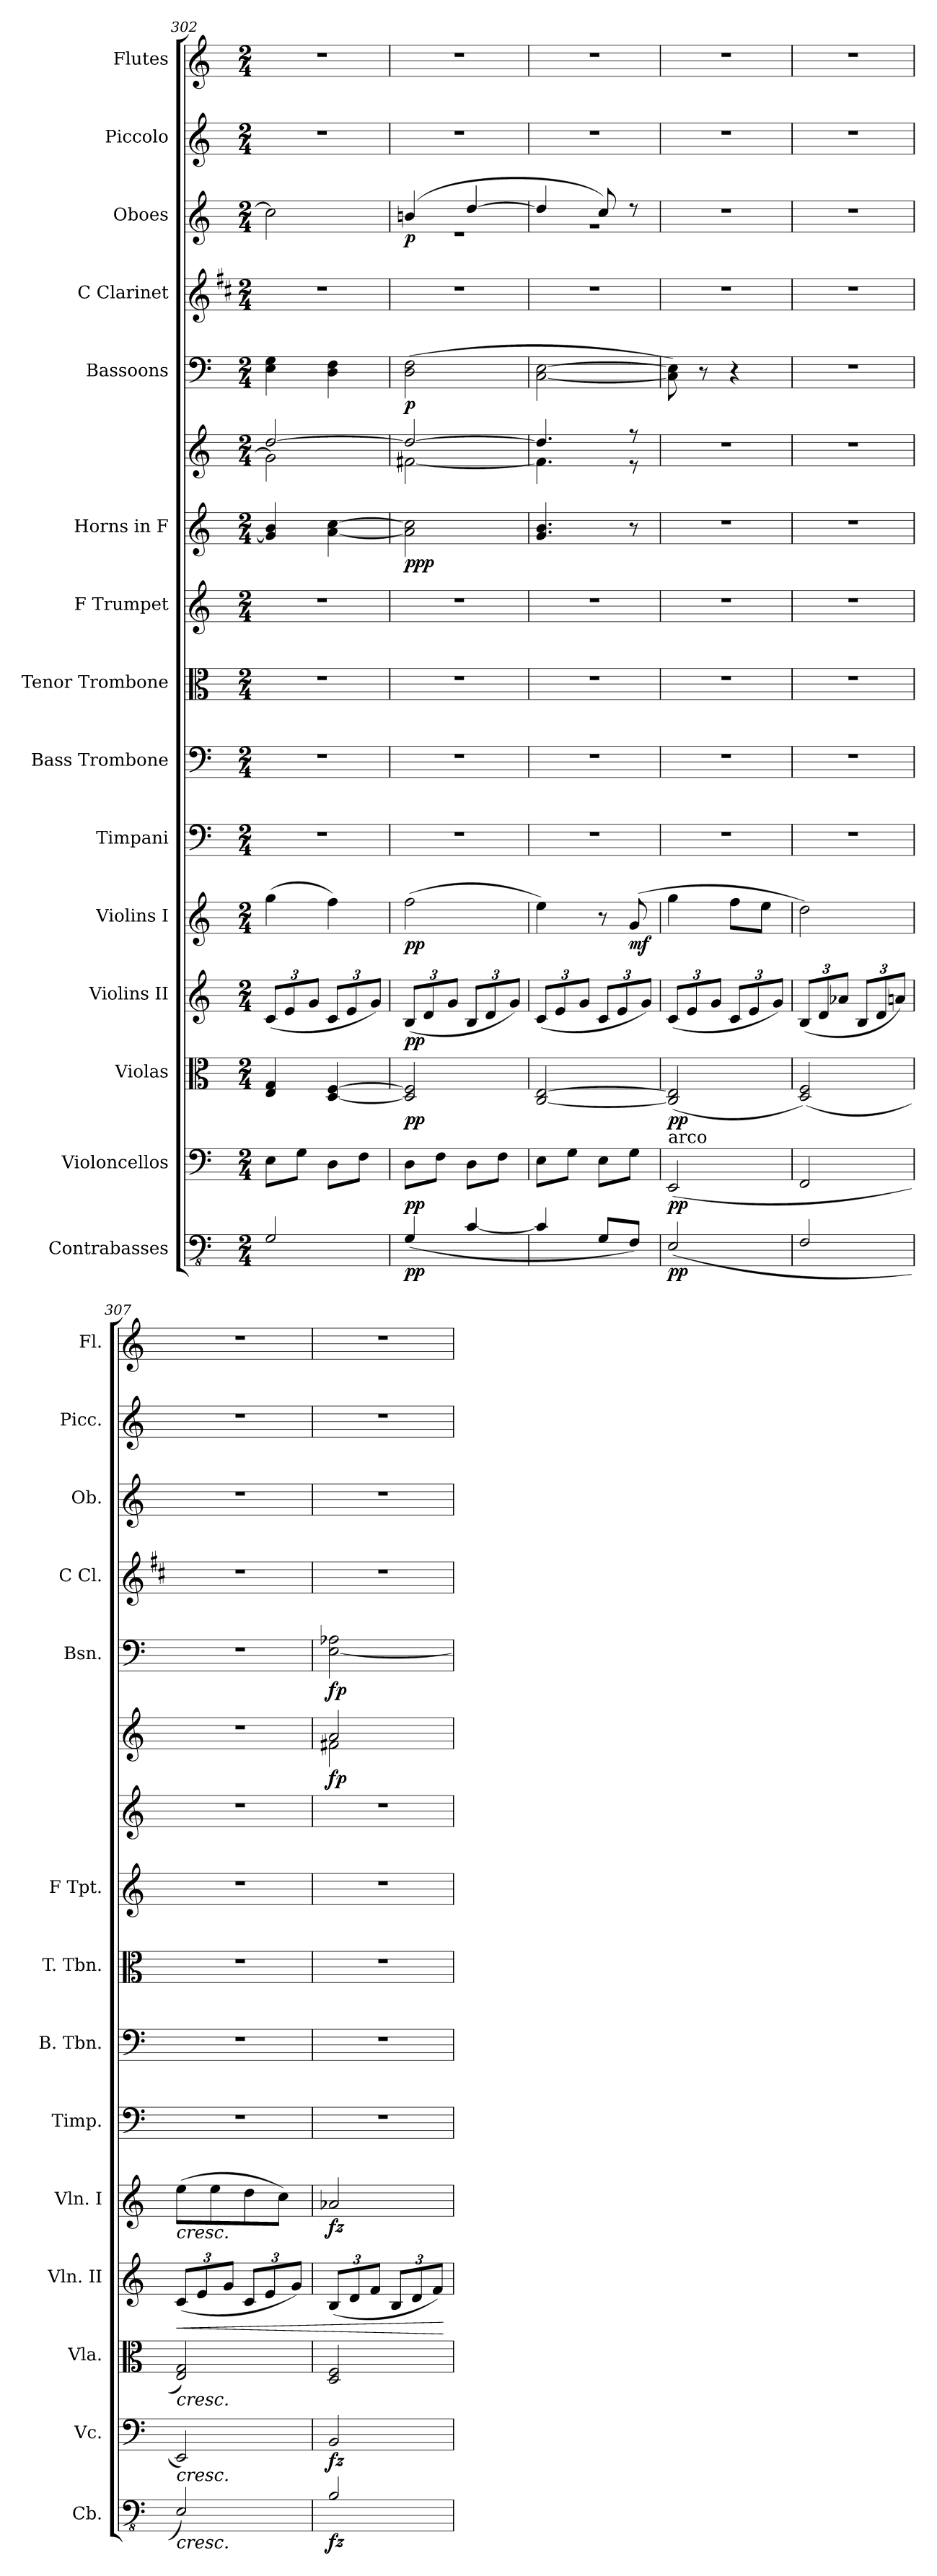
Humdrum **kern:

**kern	**dynam	**kern	**dynam	**kern	**dynam	**kern	**dynam	**kern	**dynam	**kern	**kern	**kern	**kern	**kern	**kern	**dynam	**kern	**dynam	**kern	**kern	**dynam	**kern	**kern
*part15	*part15	*part14	*part14	*part13	*part13	*part12	*part12	*part11	*part11	*part10	*part9	*part8	*part7	*part6	*part6	*part6	*part5	*part5	*part4	*part3	*part3	*part2	*part1
*staff16	*staff16	*staff15	*staff15	*staff14	*staff14	*staff13	*staff13	*staff12	*staff12	*staff11	*staff10	*staff9	*staff8	*staff7	*staff6	*staff6/7	*staff5	*staff5	*staff4	*staff3	*staff3	*staff2	*staff1
*I"Contrabasses	*	*I"Violoncellos	*	*I"Violas	*	*I"Violins II	*	*I"Violins I	*	*I"Timpani	*I"Bass Trombone	*I"Tenor Trombone	*I"F Trumpet	*I"Horns in F	*	*	*I"Bassoons	*	*I"C Clarinet	*I"Oboes	*	*I"Piccolo	*I"Flutes
*I'Cb.	*	*I'Vc.	*	*I'Vla.	*	*I'Vln. II	*	*I'Vln. I	*	*I'Timp.	*I'B. Tbn.	*I'T. Tbn.	*I'F Tpt.	*	*	*	*I'Bsn.	*	*I'C Cl.	*I'Ob.	*	*I'Picc.	*I'Fl.
*clefFv4	*	*clefF4	*	*clefC3	*	*clefG2	*	*clefG2	*	*clefF4	*clefF4	*clefC3	*clefG2	*clefG2	*clefG2	*	*clefF4	*	*clefG2	*clefG2	*	*clefG2	*clefG2
*ITrd7c12	*	*	*	*	*	*	*	*	*	*	*	*	*ITrd-3c-5	*ITrd4c7	*ITrd4c7	*	*	*	*ITrd1c2	*	*	*ITrd-7c-12	*
*k[]	*	*k[]	*	*k[]	*	*k[]	*	*k[]	*	*k[]	*k[]	*k[]	*k[b-]	*k[b-]	*k[b-]	*	*k[]	*	*k[]	*k[]	*	*k[]	*k[]
*M2/4	*	*M2/4	*	*M2/4	*	*M2/4	*	*M2/4	*	*M2/4	*M2/4	*M2/4	*M2/4	*M2/4	*M2/4	*	*M2/4	*	*M2/4	*M2/4	*	*M2/4	*M2/4
*	*	*	*	*	*	*Xbrackettup	*	*	*	*	*	*	*	*	*	*	*	*	*	*	*	*	*
=302	=302	=302	=302	=302	=302	=302	=302	=302	=302	=302	=302	=302	=302	=302	=302	=302	=302	=302	=302	=302	=302	=302	=302
*	*	*	*	*	*	*	*	*	*	*	*	*	*	*	*^	*	*	*	*	*	*	*	*
2GGG/	.	8E\L	.	4E/ 4G/	.	(<12c/L	.	(>4gg\	.	2r	2r	2r	2r	4c/] 4e/	[2g/	2c\]	.	4E\ 4G\	.	2r	2cc\]	.	2r	2r
.	.	.	.	.	.	12e/	.	.	.	.	.	.	.	.	.	.	.	.	.	.	.	.	.	.
.	.	8G\J	.	.	.	.	.	.	.	.	.	.	.	.	.	.	.	.	.	.	.	.	.	.
.	.	.	.	.	.	12g/J	.	.	.	.	.	.	.	.	.	.	.	.	.	.	.	.	.	.
.	.	8D\L	.	[4D/ [4F/	.	12c/L	.	4ff\)	.	.	.	.	.	[4d\ [4f\	.	.	.	4D\ 4F\	.	.	.	.	.	.
.	.	.	.	.	.	12e/	.	.	.	.	.	.	.	.	.	.	.	.	.	.	.	.	.	.
.	.	8F\J	.	.	.	.	.	.	.	.	.	.	.	.	.	.	.	.	.	.	.	.	.	.
.	.	.	.	.	.	12g/J)	.	.	.	.	.	.	.	.	.	.	.	.	.	.	.	.	.	.
=303	=303	=303	=303	=303	=303	=303	=303	=303	=303	=303	=303	=303	=303	=303	=303	=303	=303	=303	=303	=303	=303	=303	=303	=303
*	*	*	*	*	*	*	*	*	*	*	*	*	*	*	*	*	*	*	*	*	*^	*	*	*
!	!LO:DY:b	!	!LO:DY:b	!	!LO:DY:b	!	!LO:DY:b	!	!LO:DY:b	!	!	!	!	!	!	!	!LO:DY:b=2	!	!	!	!	!	!	!	!
!	!	!	!	!	!	!	!	!	!	!	!	!	!	!	!	!	!LO:DY:n=1:b	!	!LO:DY:b	!	!	!	!LO:DY:b	!	!
(<4GGG/	pp	8D\L	pp	2D/] 2F/]	pp	(<12B/L	pp	(>2ff\	pp	2r	2r	2r	2r	2d\] 2f\]	2g/_	[2Bn\	pp p	(>2D\ 2F\	p	2r	(>4bn/	2r	p	2r	2r
.	.	.	.	.	.	12d/	.	.	.	.	.	.	.	.	.	.	.	.	.	.	.	.	.	.	.
.	.	8F\J	.	.	.	.	.	.	.	.	.	.	.	.	.	.	.	.	.	.	.	.	.	.	.
.	.	.	.	.	.	12g/J	.	.	.	.	.	.	.	.	.	.	.	.	.	.	.	.	.	.	.
[4CC/	.	8D\L	.	.	.	12B/L	.	.	.	.	.	.	.	.	.	.	.	.	.	.	[4dd/	.	.	.	.
.	.	.	.	.	.	12d/	.	.	.	.	.	.	.	.	.	.	.	.	.	.	.	.	.	.	.
.	.	8F\J	.	.	.	.	.	.	.	.	.	.	.	.	.	.	.	.	.	.	.	.	.	.	.
.	.	.	.	.	.	12g/J)	.	.	.	.	.	.	.	.	.	.	.	.	.	.	.	.	.	.	.
!!LO:PB:g=z
=304	=304	=304	=304	=304	=304	=304	=304	=304	=304	=304	=304	=304	=304	=304	=304	=304	=304	=304	=304	=304	=304	=304	=304	=304	=304
4CC/]	.	8E\L	.	[2C/ [2E/	.	(<12c/L	.	4ee\)	.	2r	2r	2r	2r	4.c/ 4.e/	4.g/]	4.B\]	.	[2C\ [2E\	.	2r	4dd/]	2r	.	2r	2r
.	.	.	.	.	.	12e/	.	.	.	.	.	.	.	.	.	.	.	.	.	.	.	.	.	.	.
.	.	8G\J	.	.	.	.	.	.	.	.	.	.	.	.	.	.	.	.	.	.	.	.	.	.	.
.	.	.	.	.	.	12g/J	.	.	.	.	.	.	.	.	.	.	.	.	.	.	.	.	.	.	.
8GGG/L	.	8E\L	.	.	.	12c/L	.	8r	.	.	.	.	.	.	.	.	.	.	.	.	8cc/)	.	.	.	.
.	.	.	.	.	.	12e/	.	.	.	.	.	.	.	.	.	.	.	.	.	.	.	.	.	.	.
!	!	!	!	!	!	!	!	!	!LO:DY:b	!	!	!	!	!	!	!	!	!	!	!	!	!	!	!	!
8FFF/J)	.	8G\J	.	.	.	.	.	(>8g/	mf	.	.	.	.	8r	8r	8r	.	.	.	.	8r	.	.	.	.
.	.	.	.	.	.	12g/J)	.	.	.	.	.	.	.	.	.	.	.	.	.	.	.	.	.	.	.
*	*	*	*	*	*	*	*	*	*	*	*	*	*	*	*v	*v	*	*	*	*	*v	*v	*	*	*
=305	=305	=305	=305	=305	=305	=305	=305	=305	=305	=305	=305	=305	=305	=305	=305	=305	=305	=305	=305	=305	=305	=305	=305
!	!	!LO:TX:a:t=arco	!	!	!	!	!	!	!	!	!	!	!	!	!	!	!	!	!	!	!	!	!
!	!LO:DY:b	!	!LO:DY:b	!	!LO:DY:b	!	!	!	!	!	!	!	!	!	!	!	!	!	!	!	!	!	!
(<2EEE/	pp	(<2EE/	pp	(<2C/] 2E/]	pp	(<12c/L	.	4gg\	.	2r	2r	2r	2r	2r	2r	.	8C\] 8E\])	.	2r	2r	.	2r	2r
.	.	.	.	.	.	12e/	.	.	.	.	.	.	.	.	.	.	.	.	.	.	.	.	.
.	.	.	.	.	.	.	.	.	.	.	.	.	.	.	.	.	8r	.	.	.	.	.	.
.	.	.	.	.	.	12g/J	.	.	.	.	.	.	.	.	.	.	.	.	.	.	.	.	.
.	.	.	.	.	.	12c/L	.	8ff\L	.	.	.	.	.	.	.	.	4r	.	.	.	.	.	.
.	.	.	.	.	.	12e/	.	.	.	.	.	.	.	.	.	.	.	.	.	.	.	.	.
.	.	.	.	.	.	.	.	8ee\J	.	.	.	.	.	.	.	.	.	.	.	.	.	.	.
.	.	.	.	.	.	12g/J)	.	.	.	.	.	.	.	.	.	.	.	.	.	.	.	.	.
=306	=306	=306	=306	=306	=306	=306	=306	=306	=306	=306	=306	=306	=306	=306	=306	=306	=306	=306	=306	=306	=306	=306	=306
2FFF/	.	2FF/	.	(<2D/ 2F/)	.	(<12B/L	.	2dd\)	.	2r	2r	2r	2r	2r	2r	.	2r	.	2r	2r	.	2r	2r
.	.	.	.	.	.	12d/	.	.	.	.	.	.	.	.	.	.	.	.	.	.	.	.	.
.	.	.	.	.	.	12a-X/J	.	.	.	.	.	.	.	.	.	.	.	.	.	.	.	.	.
.	.	.	.	.	.	12B/L	.	.	.	.	.	.	.	.	.	.	.	.	.	.	.	.	.
.	.	.	.	.	.	12d/	.	.	.	.	.	.	.	.	.	.	.	.	.	.	.	.	.
.	.	.	.	.	.	12an/J)	.	.	.	.	.	.	.	.	.	.	.	.	.	.	.	.	.
=307	=307	=307	=307	=307	=307	=307	=307	=307	=307	=307	=307	=307	=307	=307	=307	=307	=307	=307	=307	=307	=307	=307	=307
!	!LO:HP:b	!	!LO:HP:b	!	!LO:HP:b	!	!LO:HP:b	!	!LO:HP:b	!	!	!	!	!	!	!	!	!	!	!	!	!	!
2EEE/)	<	2EE/)	<	2E/ 2G/)	<	(<12c/L	<	(>8ee\L	<	2r	2r	2r	2r	2r	2r	.	2r	.	2r	2r	.	2r	2r
.	.	.	.	.	.	12e/	.	.	.	.	.	.	.	.	.	.	.	.	.	.	.	.	.
.	.	.	.	.	.	.	.	8ee\	.	.	.	.	.	.	.	.	.	.	.	.	.	.	.
.	.	.	.	.	.	12g/J	.	.	.	.	.	.	.	.	.	.	.	.	.	.	.	.	.
.	.	.	.	.	.	12c/L	.	8dd\	.	.	.	.	.	.	.	.	.	.	.	.	.	.	.
.	.	.	.	.	.	12e/	.	.	.	.	.	.	.	.	.	.	.	.	.	.	.	.	.
.	.	.	.	.	.	.	.	8cc\J)	.	.	.	.	.	.	.	.	.	.	.	.	.	.	.
.	.	.	.	.	.	12g/J)	.	.	.	.	.	.	.	.	.	.	.	.	.	.	.	.	.
=308	=308	=308	=308	=308	=308	=308	=308	=308	=308	=308	=308	=308	=308	=308	=308	=308	=308	=308	=308	=308	=308	=308	=308
*	*	*	*	*	*	*	*	*	*	*	*	*	*	*	*^	*	*	*	*	*	*	*	*
!	!LO:DY:b	!	!LO:DY:b	!	!LO:DY:b	!	!	!	!	!	!	!	!	!	!	!	!	!	!	!	!	!	!	!
!	!	!	!	!	!LO:DY:n=1:b	!	!	!	!LO:DY:b	!	!	!	!	!	!	!	!LO:DY:b	!	!LO:DY:b	!	!	!	!	!
2BBB/	fz	2BB/	fz	2D/ 2F/	fz fz	(<12B/L	.	2a-X/	fz	2r	2r	2r	2r	2r	2d/	2Bn\	fp	[2E\ 2A-X\	fp	2r	2r	.	2r	2r
.	.	.	.	.	.	12d/	.	.	.	.	.	.	.	.	.	.	.	.	.	.	.	.	.	.
.	.	.	.	.	.	12f/J	.	.	.	.	.	.	.	.	.	.	.	.	.	.	.	.	.	.
.	.	.	.	.	.	12B/L	.	.	.	.	.	.	.	.	.	.	.	.	.	.	.	.	.	.
.	.	.	.	.	.	12d/	.	.	.	.	.	.	.	.	.	.	.	.	.	.	.	.	.	.
.	.	.	.	.	.	12f/J)	.	.	.	.	.	.	.	.	.	.	.	.	.	.	.	.	.	.
*	*	*	*	*	*	*	*	*	*	*	*	*	*	*	*v	*v	*	*	*	*	*	*	*	*
.	[	.	[	.	[	.	[	.	[	.	.	.	.	.	.	.	.	.	.	.	.	.	.
=	=	=	=	=	=	=	=	=	=	=	=	=	=	=	=	=	=	=	=	=	=	=	=
*-	*-	*-	*-	*-	*-	*-	*-	*-	*-	*-	*-	*-	*-	*-	*-	*-	*-	*-	*-	*-	*-	*-	*-
